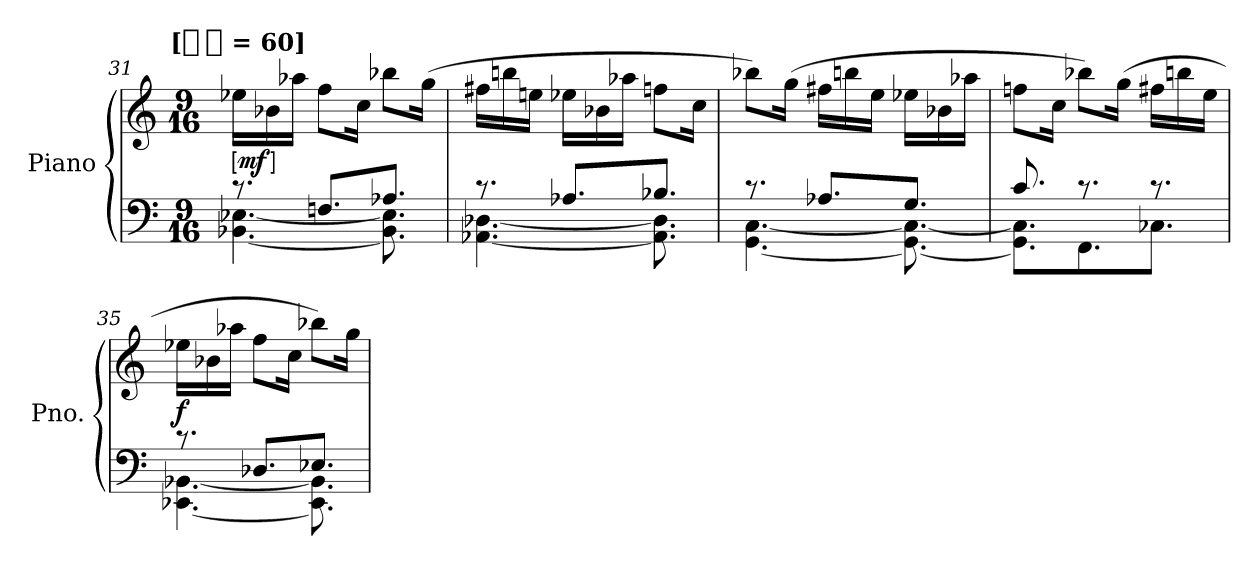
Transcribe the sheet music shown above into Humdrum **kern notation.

**kern	**kern	**dynam
*part1	*part1	*part1
*staff2	*staff1	*staff1/2
*I"Piano	*	*
*I'Pno.	*	*
*clefF4	*clefG2	*
*k[]	*k[]	*
*C:	*C:	*
!!LO:TX:omd:t=[[8th-dot] = 60]
*M9/16	*M9/16	*
*MM45	*MM45	*
=31	=31	=31
*^	*	*
!	!	!	!LO:DY:ed=brack
8.rc	[4.BB-X [4.E-X	16ee-XLL	mf
.	.	16b-X	.
.	.	16aa-XJJ	.
8.FnL	.	8ffL	.
.	.	16ccJk	.
8.A-XJ	8.BB-] 8.E-]	8bb-XL	.
.	.	(16ggJk	.
=32	=32	=32	=32
8.rc	[4.AA-X [4.D-X	16ff#XLL	.
.	.	16bbn	.
.	.	16eenJJ	.
8.A-XL	.	16ee-XLL	.
.	.	16b-X	.
.	.	16aa-XJJ	.
8.B-XJ	8.AA-] 8.D-]	8ffnL	.
.	.	16ccJk	.
=33	=33	=33	=33
8.rc	[4.GG [4.C	8bb-XL)	.
.	.	(16ggJk	.
8.A-XL	.	16ff#XLL	.
.	.	16bbn	.
.	.	16eeJJ	.
8.GJ	8.GG_ 8.C_	16ee-XLL	.
.	.	16b-X	.
.	.	16aa-XJJ	.
=34	=34	=34	=34
8.c	8.GG] 8.C]L	8ffnL	.
.	.	16ccJk	.
8.rc	8.FF	8bb-XL)	.
.	.	(16ggJk	.
8.rc	8.C-XJ	16ff#XLL	.
.	.	16bbn	.
.	.	16eeJJ	.
=35	=35	=35	=35
8.rc	[4.EE-X [4.BB-X	16ee-XLL	f
.	.	16b-X	.
.	.	16aa-XJJ	.
8.D-XL	.	8ffL	.
.	.	16ccJk	.
8.E-XJ	8.EE-] 8.BB-]	8bb-XL)	.
.	.	16ggJk	.
*v	*v	*	*
=	=	=
*-	*-	*-
